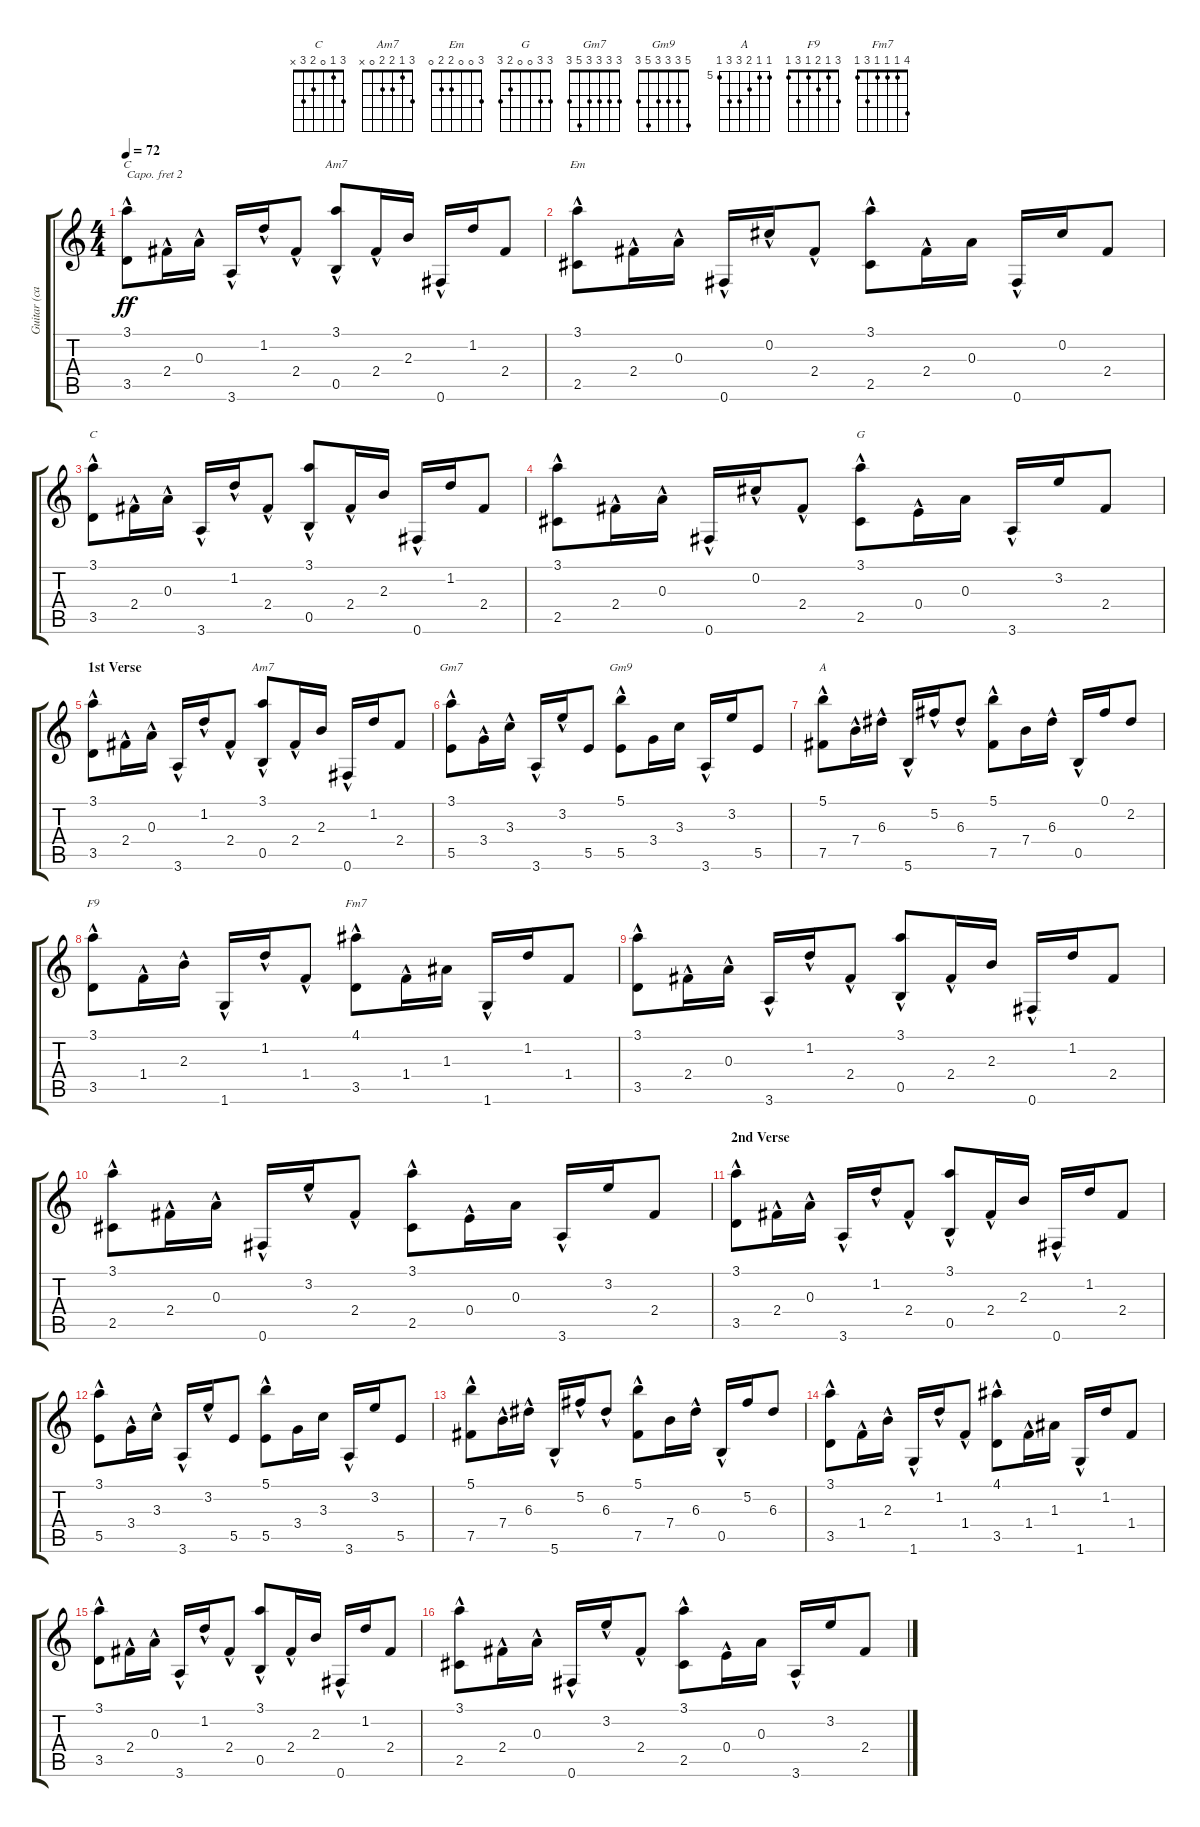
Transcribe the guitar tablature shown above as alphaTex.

\track ("Guitar (capo 2)" "Guitar (ca") {instrument acousticguitarsteel}
\staff {score tabs}
\capo 2
\tuning (E4 B3 G3 D3 A2 E2) {hide}
\chord ("C" 3 1 0 2 3 3)
\chord ("Am7" 3 1 2 2 0 0)
\chord ("Em" 3 0 0 2 2 0)
\chord ("C" 3 1 0 2 3 x)
\chord ("G" 3 3 0 0 2 3)
\chord ("Am7" 3 1 2 2 0 x)
\chord ("Gm7" 3 3 3 3 5 3)
\chord ("Gm9" 5 3 3 3 5 3)
\chord ("A" 5 5 6 7 7 5) {firstfret 5}
\chord ("F9" 3 1 2 1 3 1)
\chord ("Fm7" 4 1 1 1 3 1)
\ts (4 4)
\tempo 72
\clef g2
\ks c
(3.1{hac} 3.5{hac}).8{ch "C" dy ff instrument acousticguitarsteel} 2.4{hac}.16 0.3{hac}.16 3.6{hac}.16 1.2{hac}.16 2.4{hac}.8 (3.1{hac} 0.5{hac}).8{ch "Am7"} 2.4{hac}.16 2.3.16 0.6{hac}.16 1.2.16 2.4.8 |
(3.1{hac} 2.5{hac}).8{ch "Em"} 2.4{hac}.16 0.3{hac}.16 0.6{hac}.16 0.2{hac}.16 2.4{hac}.8 (3.1{hac} 2.5{hac}).8 2.4{hac}.16 0.3.16 0.6{hac}.16 0.2.16 2.4.8 |
(3.1{hac} 3.5{hac}).8{ch "C"} 2.4{hac}.16 0.3{hac}.16 3.6{hac}.16 1.2{hac}.16 2.4{hac}.8 (3.1{hac} 0.5{hac}).8 2.4{hac}.16 2.3.16 0.6{hac}.16 1.2.16 2.4.8 |
(3.1{hac} 2.5{hac}).8 2.4{hac}.16 0.3{hac}.16 0.6{hac}.16 0.2{hac}.16 2.4{hac}.8 (3.1{hac} 2.5{hac}).8{ch "G"} 0.4{hac}.16 0.3.16 3.6{hac}.16 3.2.16 2.4.8 |
\section ("" "1st Verse")
(3.1{hac} 3.5{hac}).8 2.4{hac}.16 0.3{hac}.16 3.6{hac}.16 1.2{hac}.16 2.4{hac}.8 (3.1{hac} 0.5{hac}).8{ch "Am7"} 2.4{hac}.16 2.3.16 0.6{hac}.16 1.2.16 2.4.8 |
(3.1{hac} 5.5).8{ch "Gm7"} 3.4{hac}.16 3.3{hac}.16 3.6{hac}.16 3.2{hac}.16 5.5.8 (5.1{hac} 5.5).8{ch "Gm9"} 3.4.16 3.3.16 3.6{hac}.16 3.2.16 5.5.8 |
(5.1{hac} 7.5{hac}).8{ch "A"} 7.4{hac}.16 6.3{hac}.16 5.6{hac}.16 5.2{hac}.16 6.3{hac}.8 (5.1{hac} 7.5{hac}).8 7.4.16 6.3{hac}.16 0.5{hac}.16 0.1.16 2.2.8 |
(3.1{hac} 3.5{hac}).8{ch "F9"} 1.4{hac}.16 2.3{hac}.16 1.6{hac}.16 1.2{hac}.16 1.4{hac}.8 (4.1{hac} 3.5{hac}).8{ch "Fm7"} 1.4{hac}.16 1.3.16 1.6{hac}.16 1.2.16 1.4.8 |
(3.1{hac} 3.5{hac}).8 2.4{hac}.16 0.3{hac}.16 3.6{hac}.16 1.2{hac}.16 2.4{hac}.8 (3.1{hac} 0.5{hac}).8 2.4{hac}.16 2.3.16 0.6{hac}.16 1.2.16 2.4.8 |
(3.1{hac} 2.5{hac}).8 2.4{hac}.16 0.3{hac}.16 0.6{hac}.16 3.2{hac}.16 2.4{hac}.8 (3.1{hac} 2.5{hac}).8 0.4{hac}.16 0.3.16 3.6{hac}.16 3.2.16 2.4.8 |
\section ("" "2nd Verse")
(3.1{hac} 3.5{hac}).8 2.4{hac}.16 0.3{hac}.16 3.6{hac}.16 1.2{hac}.16 2.4{hac}.8 (3.1{hac} 0.5{hac}).8 2.4{hac}.16 2.3.16 0.6{hac}.16 1.2.16 2.4.8 |
(3.1{hac} 5.5).8 3.4{hac}.16 3.3{hac}.16 3.6{hac}.16 3.2{hac}.16 5.5.8 (5.1{hac} 5.5).8 3.4.16 3.3.16 3.6{hac}.16 3.2.16 5.5.8 |
(5.1{hac} 7.5{hac}).8 7.4{hac}.16 6.3{hac}.16 5.6{hac}.16 5.2{hac}.16 6.3{hac}.8 (5.1{hac} 7.5{hac}).8 7.4.16 6.3{hac}.16 0.5{hac}.16 5.2.16 6.3.8 |
(3.1{hac} 3.5{hac}).8 1.4{hac}.16 2.3{hac}.16 1.6{hac}.16 1.2{hac}.16 1.4{hac}.8 (4.1{hac} 3.5{hac}).8 1.4{hac}.16 1.3.16 1.6{hac}.16 1.2.16 1.4.8 |
(3.1{hac} 3.5{hac}).8 2.4{hac}.16 0.3{hac}.16 3.6{hac}.16 1.2{hac}.16 2.4{hac}.8 (3.1{hac} 0.5{hac}).8 2.4{hac}.16 2.3.16 0.6{hac}.16 1.2.16 2.4.8 |
(3.1{hac} 2.5{hac}).8 2.4{hac}.16 0.3{hac}.16 0.6{hac}.16 3.2{hac}.16 2.4{hac}.8 (3.1{hac} 2.5{hac}).8 0.4{hac}.16 0.3.16 3.6{hac}.16 3.2.16 2.4.8
